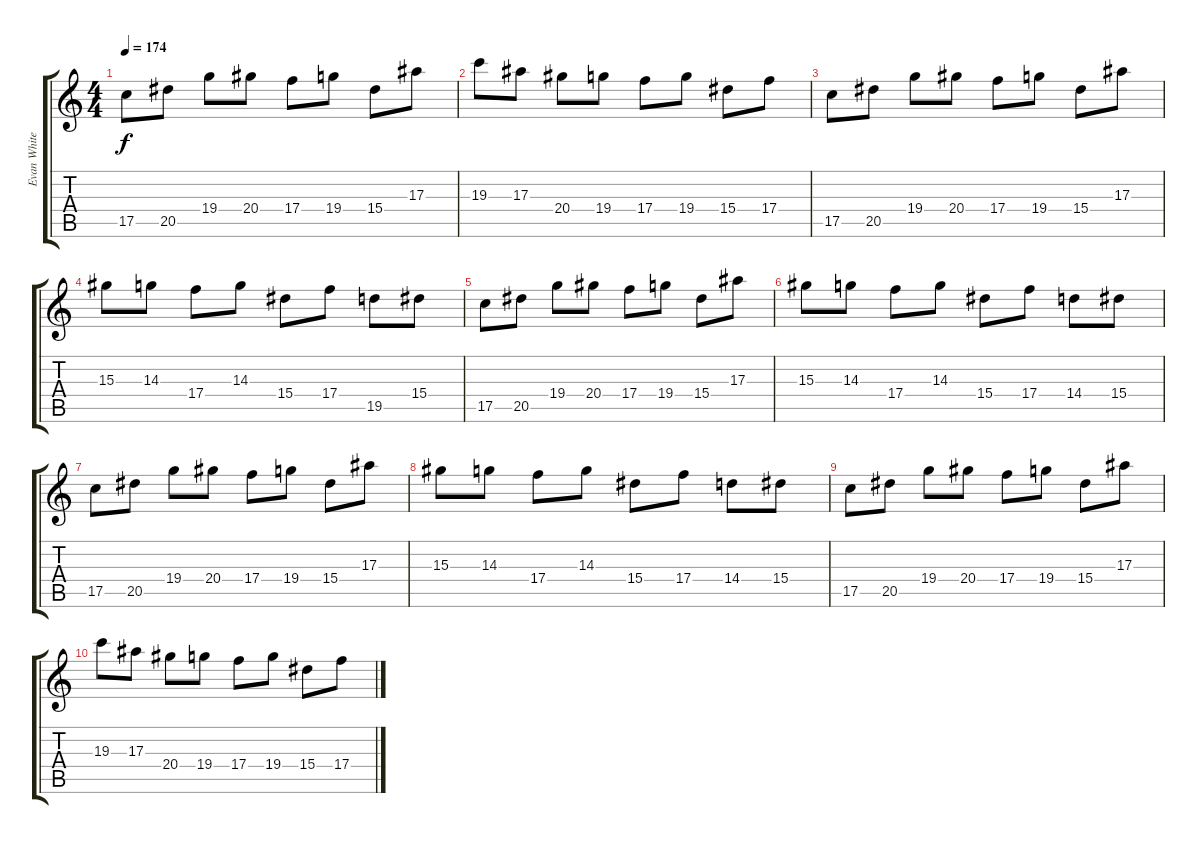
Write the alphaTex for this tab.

\track ("Evan White (Guitar 2001-2003)" "Evan White") {instrument distortionguitar}
\staff {score tabs}
\tuning (D4 A3 F3 C3 G2 C2) {hide}
\ts (4 4)
\tempo 174
\clef g2
\ks c
17.5.8{dy f} 20.5.8 19.4.8 20.4.8 17.4.8 19.4.8 15.4.8 17.3.8 |
19.3.8 17.3.8 20.4.8 19.4.8 17.4.8 19.4.8 15.4.8 17.4.8 |
17.5.8 20.5.8 19.4.8 20.4.8 17.4.8 19.4.8 15.4.8 17.3.8 |
15.3.8 14.3.8 17.4.8 14.3.8 15.4.8 17.4.8 19.5.8 15.4.8 |
17.5.8 20.5.8 19.4.8 20.4.8 17.4.8 19.4.8 15.4.8 17.3.8 |
15.3.8 14.3.8 17.4.8 14.3.8 15.4.8 17.4.8 14.4.8 15.4.8 |
17.5.8 20.5.8 19.4.8 20.4.8 17.4.8 19.4.8 15.4.8 17.3.8 |
15.3.8 14.3.8 17.4.8 14.3.8 15.4.8 17.4.8 14.4.8 15.4.8 |
17.5.8 20.5.8 19.4.8 20.4.8 17.4.8 19.4.8 15.4.8 17.3.8 |
19.3.8 17.3.8 20.4.8 19.4.8 17.4.8 19.4.8 15.4.8 17.4.8
